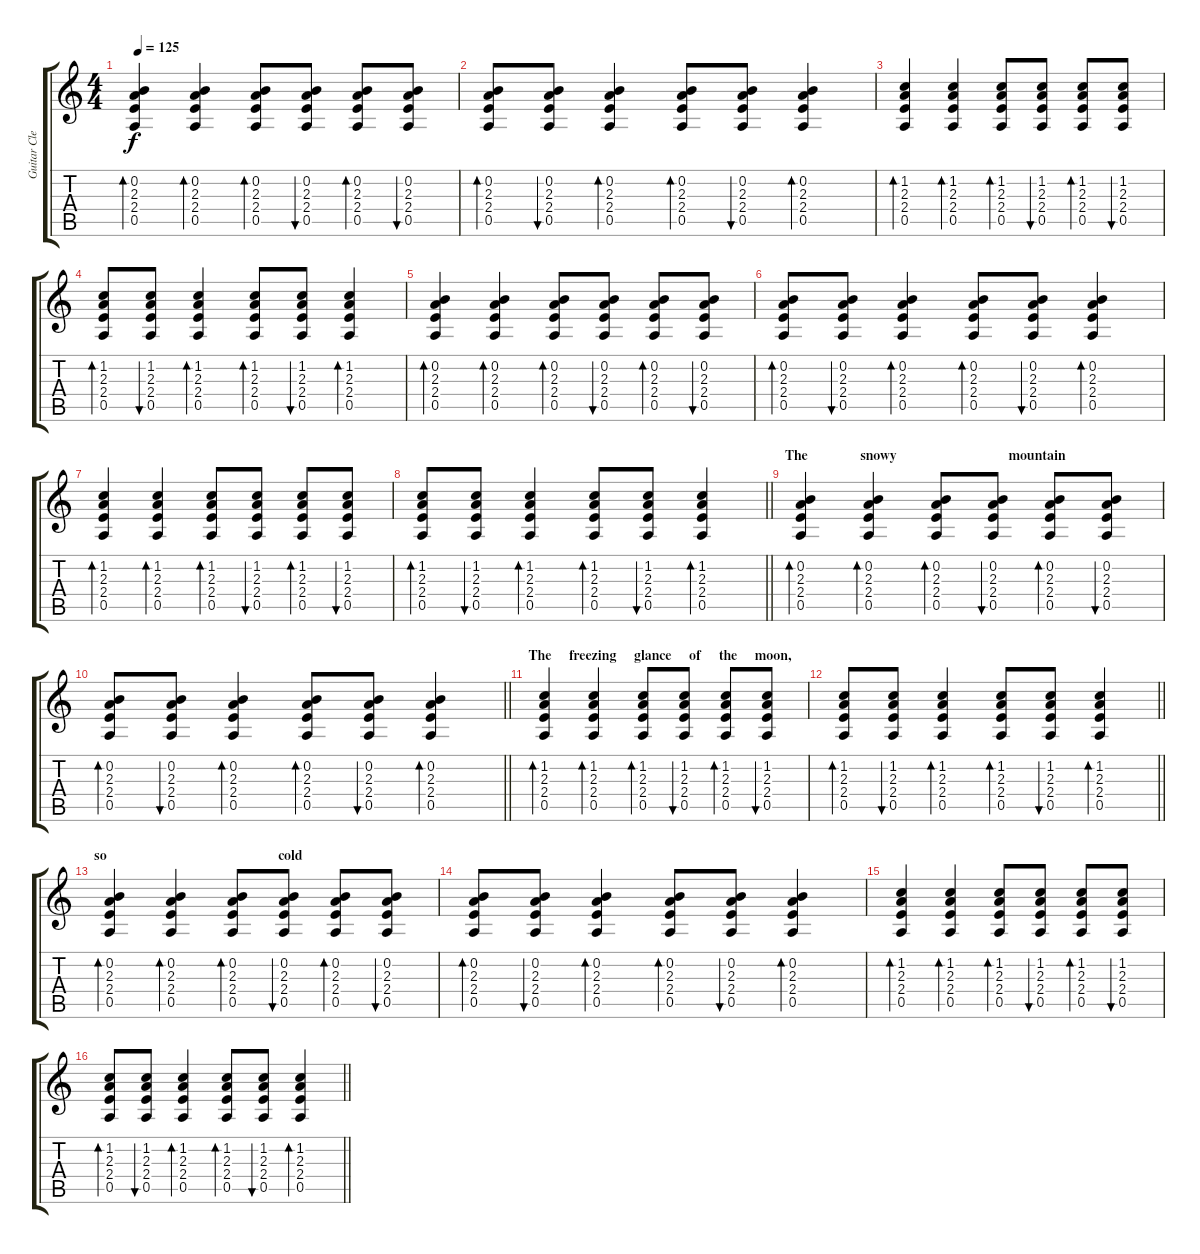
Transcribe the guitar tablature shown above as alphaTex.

\track ("Guitar Clean/Distortion" "Guitar Cle") {instrument electricguitarclean}
\staff {score tabs}
\tuning (E4 B3 G3 D3 A2 E2) {hide}
\ts (4 4)
\tempo 125
\clef g2
\ks c
(0.2 2.3 2.4 0.5).4{bd 60 dy f} (0.2 2.3 2.4 0.5).4{bd 60} (0.2 2.3 2.4 0.5).8{bd 60} (0.2 2.3 2.4 0.5).8{bu 60} (0.2 2.3 2.4 0.5).8{bd 60} (0.2 2.3 2.4 0.5).8{bu 60} |
(0.2 2.3 2.4 0.5).8{bd 60} (0.2 2.3 2.4 0.5).8{bu 60} (0.2 2.3 2.4 0.5).4{bd 60} (0.2 2.3 2.4 0.5).8{bd 60} (0.2 2.3 2.4 0.5).8{bu 60} (0.2 2.3 2.4 0.5).4{bd 60} |
(1.2 2.3 2.4 0.5).4{bd 60} (1.2 2.3 2.4 0.5).4{bd 60} (1.2 2.3 2.4 0.5).8{bd 60} (1.2 2.3 2.4 0.5).8{bu 60} (1.2 2.3 2.4 0.5).8{bd 60} (1.2 2.3 2.4 0.5).8{bu 60} |
(1.2 2.3 2.4 0.5).8{bd 60} (1.2 2.3 2.4 0.5).8{bu 60} (1.2 2.3 2.4 0.5).4{bd 60} (1.2 2.3 2.4 0.5).8{bd 60} (1.2 2.3 2.4 0.5).8{bu 60} (1.2 2.3 2.4 0.5).4{bd 60} |
(0.2 2.3 2.4 0.5).4{bd 60} (0.2 2.3 2.4 0.5).4{bd 60} (0.2 2.3 2.4 0.5).8{bd 60} (0.2 2.3 2.4 0.5).8{bu 60} (0.2 2.3 2.4 0.5).8{bd 60} (0.2 2.3 2.4 0.5).8{bu 60} |
(0.2 2.3 2.4 0.5).8{bd 60} (0.2 2.3 2.4 0.5).8{bu 60} (0.2 2.3 2.4 0.5).4{bd 60} (0.2 2.3 2.4 0.5).8{bd 60} (0.2 2.3 2.4 0.5).8{bu 60} (0.2 2.3 2.4 0.5).4{bd 60} |
(1.2 2.3 2.4 0.5).4{bd 60} (1.2 2.3 2.4 0.5).4{bd 60} (1.2 2.3 2.4 0.5).8{bd 60} (1.2 2.3 2.4 0.5).8{bu 60} (1.2 2.3 2.4 0.5).8{bd 60} (1.2 2.3 2.4 0.5).8{bu 60} |
\barLineRight lightlight
(1.2 2.3 2.4 0.5).8{bd 60} (1.2 2.3 2.4 0.5).8{bu 60} (1.2 2.3 2.4 0.5).4{bd 60} (1.2 2.3 2.4 0.5).8{bd 60} (1.2 2.3 2.4 0.5).8{bu 60} (1.2 2.3 2.4 0.5).4{bd 60} |
\section ("" "The               snowy                                mountain                       ")
(0.2 2.3 2.4 0.5).4{bd 60} (0.2 2.3 2.4 0.5).4{bd 60} (0.2 2.3 2.4 0.5).8{bd 60} (0.2 2.3 2.4 0.5).8{bu 60} (0.2 2.3 2.4 0.5).8{bd 60} (0.2 2.3 2.4 0.5).8{bu 60} |
\barLineRight lightlight
(0.2 2.3 2.4 0.5).8{bd 60} (0.2 2.3 2.4 0.5).8{bu 60} (0.2 2.3 2.4 0.5).4{bd 60} (0.2 2.3 2.4 0.5).8{bd 60} (0.2 2.3 2.4 0.5).8{bu 60} (0.2 2.3 2.4 0.5).4{bd 60} |
\section ("" "The     freezing     glance     of     the     moon, ")
(1.2 2.3 2.4 0.5).4{bd 60} (1.2 2.3 2.4 0.5).4{bd 60} (1.2 2.3 2.4 0.5).8{bd 60} (1.2 2.3 2.4 0.5).8{bu 60} (1.2 2.3 2.4 0.5).8{bd 60} (1.2 2.3 2.4 0.5).8{bu 60} |
\barLineRight lightlight
(1.2 2.3 2.4 0.5).8{bd 60} (1.2 2.3 2.4 0.5).8{bu 60} (1.2 2.3 2.4 0.5).4{bd 60} (1.2 2.3 2.4 0.5).8{bd 60} (1.2 2.3 2.4 0.5).8{bu 60} (1.2 2.3 2.4 0.5).4{bd 60} |
\section ("" "so                                                 cold")
(0.2 2.3 2.4 0.5).4{bd 60} (0.2 2.3 2.4 0.5).4{bd 60} (0.2 2.3 2.4 0.5).8{bd 60} (0.2 2.3 2.4 0.5).8{bu 60} (0.2 2.3 2.4 0.5).8{bd 60} (0.2 2.3 2.4 0.5).8{bu 60} |
(0.2 2.3 2.4 0.5).8{bd 60} (0.2 2.3 2.4 0.5).8{bu 60} (0.2 2.3 2.4 0.5).4{bd 60} (0.2 2.3 2.4 0.5).8{bd 60} (0.2 2.3 2.4 0.5).8{bu 60} (0.2 2.3 2.4 0.5).4{bd 60} |
(1.2 2.3 2.4 0.5).4{bd 60} (1.2 2.3 2.4 0.5).4{bd 60} (1.2 2.3 2.4 0.5).8{bd 60} (1.2 2.3 2.4 0.5).8{bu 60} (1.2 2.3 2.4 0.5).8{bd 60} (1.2 2.3 2.4 0.5).8{bu 60} |
\barLineRight lightlight
(1.2 2.3 2.4 0.5).8{bd 60} (1.2 2.3 2.4 0.5).8{bu 60} (1.2 2.3 2.4 0.5).4{bd 60} (1.2 2.3 2.4 0.5).8{bd 60} (1.2 2.3 2.4 0.5).8{bu 60} (1.2 2.3 2.4 0.5).4{bd 60}
